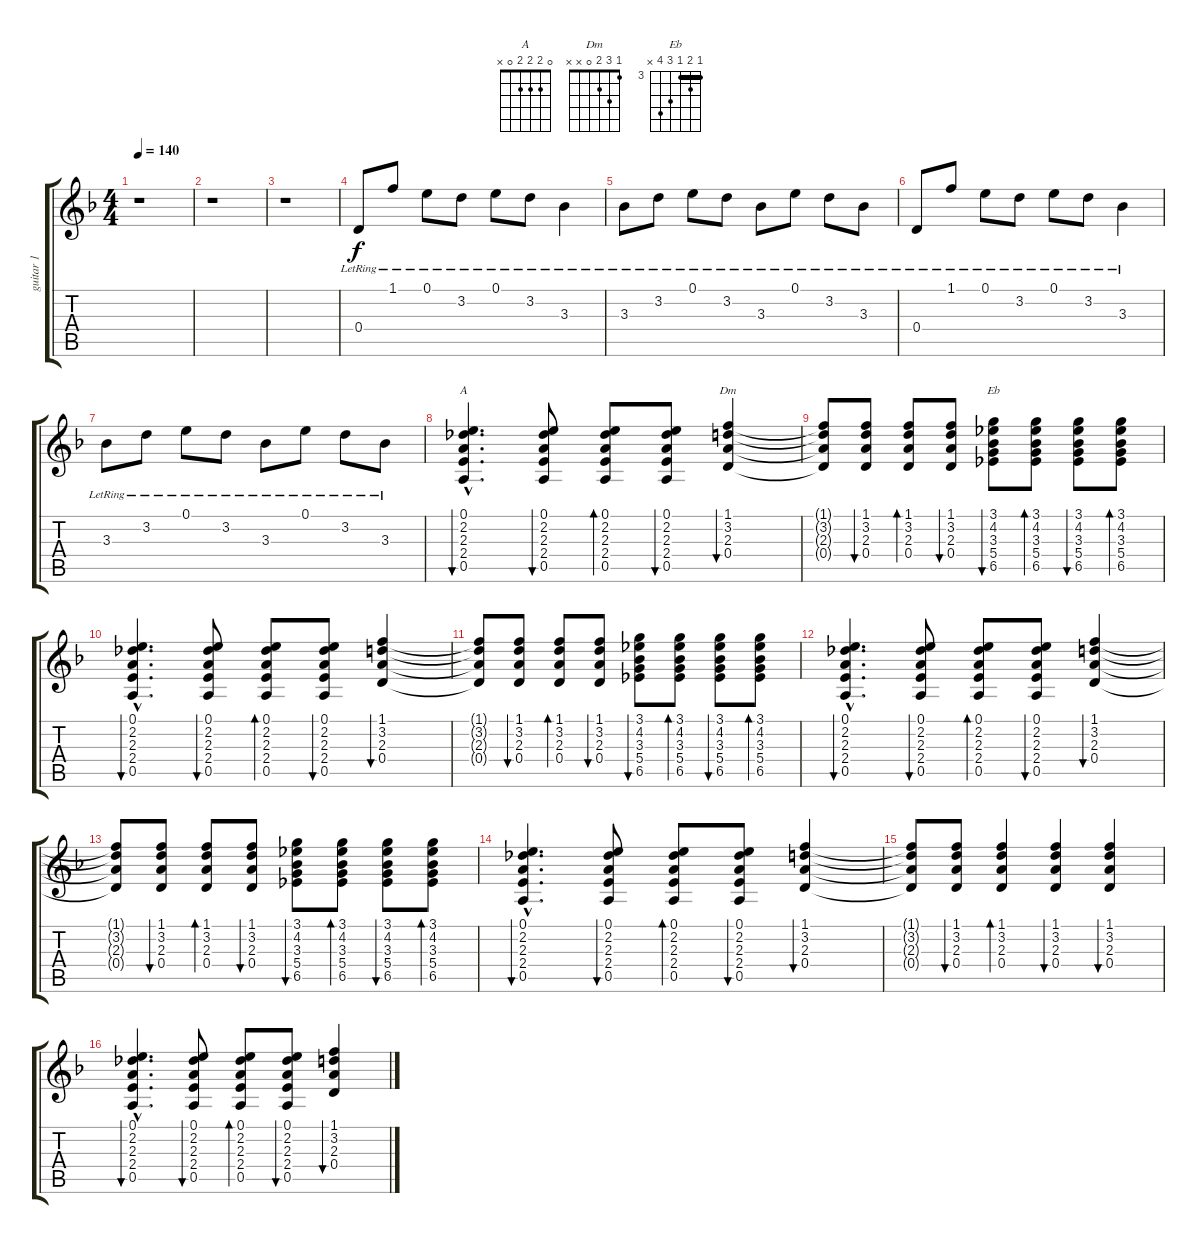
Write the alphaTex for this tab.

\track ("guitar 1" "guitar 1") {instrument acousticguitarsteel}
\staff {score tabs}
\tuning (E4 B3 G3 D3 A2 E2) {hide}
\chord ("A" 0 2 2 2 0 x)
\chord ("Dm" 1 3 2 0 x x)
\chord ("Eb" 3 4 3 5 6 x) {firstfret 3 barre 3}
\ts (4 4)
\tempo 140
\clef g2
\ks dminor
r.1{dy f} |
r.1 |
r.1 |
0.4{lr}.8 1.1{lr}.8 0.1{lr}.8 3.2{lr}.8 0.1{lr}.8 3.2{lr}.8 3.3{lr}.4 |
3.3{lr}.8 3.2{lr}.8 0.1{lr}.8 3.2{lr}.8 3.3{lr}.8 0.1{lr}.8 3.2{lr}.8 3.3{lr}.8 |
0.4{lr}.8 1.1{lr}.8 0.1{lr}.8 3.2{lr}.8 0.1{lr}.8 3.2{lr}.8 3.3{lr}.4 |
3.3{lr}.8 3.2{lr}.8 0.1{lr}.8 3.2{lr}.8 3.3{lr}.8 0.1{lr}.8 3.2{lr}.8 3.3{lr}.8 |
(0.1{hac} 2.2{hac} 2.3{hac} 2.4{hac} 0.5{hac}).4{d bu 60 ch "A"} (0.1 2.2 2.3 2.4 0.5).8{bu 60} (0.1 2.2 2.3 2.4 0.5).8{bd 60} (0.1 2.2 2.3 2.4 0.5).8{bu 60} (1.1 3.2 2.3 0.4).4{bu 60 ch "Dm"} |
(1.1{t} 3.2{t} 2.3{t} 0.4{t}).8 (1.1 3.2 2.3 0.4).8{bu 60} (1.1 3.2 2.3 0.4).8{bd 60} (1.1 3.2 2.3 0.4).8{bu 60} (3.1 4.2 3.3 5.4 6.5).8{bu 60 ch "Eb"} (3.1 4.2 3.3 5.4 6.5).8{bd 60} (3.1 4.2 3.3 5.4 6.5).8{bu 60} (3.1 4.2 3.3 5.4 6.5).8{bd 60} |
(0.1{hac} 2.2{hac} 2.3{hac} 2.4{hac} 0.5{hac}).4{d bu 60} (0.1 2.2 2.3 2.4 0.5).8{bu 60} (0.1 2.2 2.3 2.4 0.5).8{bd 60} (0.1 2.2 2.3 2.4 0.5).8{bu 60} (1.1 3.2 2.3 0.4).4{bu 60} |
(1.1{t} 3.2{t} 2.3{t} 0.4{t}).8 (1.1 3.2 2.3 0.4).8{bu 60} (1.1 3.2 2.3 0.4).8{bd 60} (1.1 3.2 2.3 0.4).8{bu 60} (3.1 4.2 3.3 5.4 6.5).8{bu 60} (3.1 4.2 3.3 5.4 6.5).8{bd 60} (3.1 4.2 3.3 5.4 6.5).8{bu 60} (3.1 4.2 3.3 5.4 6.5).8{bd 60} |
(0.1{hac} 2.2{hac} 2.3{hac} 2.4{hac} 0.5{hac}).4{d bu 60} (0.1 2.2 2.3 2.4 0.5).8{bu 60} (0.1 2.2 2.3 2.4 0.5).8{bd 60} (0.1 2.2 2.3 2.4 0.5).8{bu 60} (1.1 3.2 2.3 0.4).4{bu 60} |
(1.1{t} 3.2{t} 2.3{t} 0.4{t}).8 (1.1 3.2 2.3 0.4).8{bu 60} (1.1 3.2 2.3 0.4).8{bd 60} (1.1 3.2 2.3 0.4).8{bu 60} (3.1 4.2 3.3 5.4 6.5).8{bu 60} (3.1 4.2 3.3 5.4 6.5).8{bd 60} (3.1 4.2 3.3 5.4 6.5).8{bu 60} (3.1 4.2 3.3 5.4 6.5).8{bd 60} |
(0.1{hac} 2.2{hac} 2.3{hac} 2.4{hac} 0.5{hac}).4{d bu 60} (0.1 2.2 2.3 2.4 0.5).8{bu 60} (0.1 2.2 2.3 2.4 0.5).8{bd 60} (0.1 2.2 2.3 2.4 0.5).8{bu 60} (1.1 3.2 2.3 0.4).4{bu 60} |
(1.1{t} 3.2{t} 2.3{t} 0.4{t}).8 (1.1 3.2 2.3 0.4).8{bu 60} (1.1 3.2 2.3 0.4).4{bd 60} (1.1 3.2 2.3 0.4).4{bu 60} (1.1 3.2 2.3 0.4).4{bu 60} |
(0.1{hac} 2.2{hac} 2.3{hac} 2.4{hac} 0.5{hac}).4{d bu 60} (0.1 2.2 2.3 2.4 0.5).8{bu 60} (0.1 2.2 2.3 2.4 0.5).8{bd 60} (0.1 2.2 2.3 2.4 0.5).8{bu 60} (1.1 3.2 2.3 0.4).4{bu 60}
